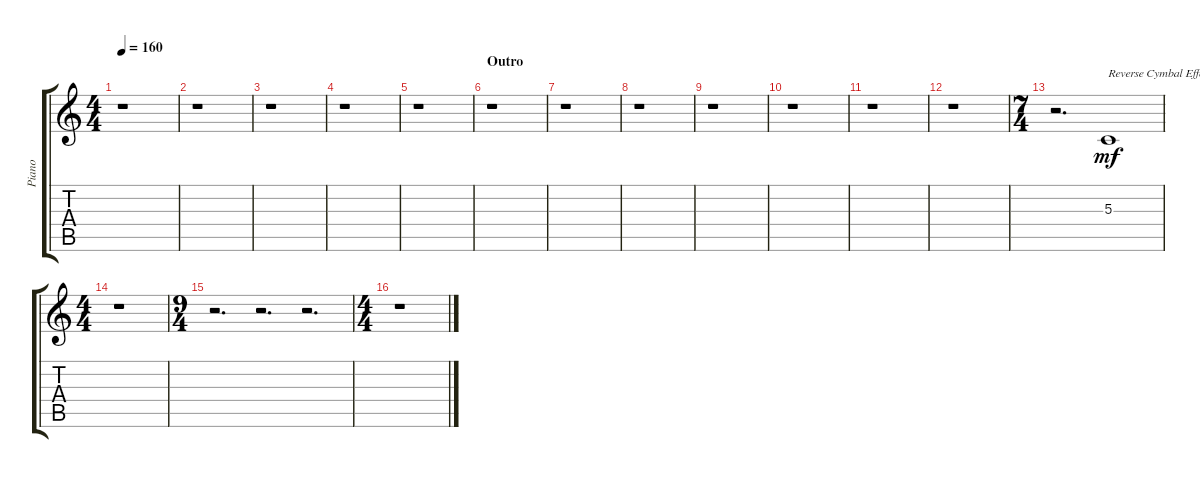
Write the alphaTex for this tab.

\track ("Piano" "Piano") {instrument acousticgrandpiano}
\staff {score tabs}
\tuning (E4 B3 G3 D3 A2 E2) {hide}
\ts (4 4)
\tempo 160
\clef g2
\ks c
r.1{dy mf} |
r.1 |
r.1 |
r.1 |
r.1 |
\section ("" "Outro")
r.1 |
r.1 |
r.1 |
r.1 |
r.1 |
r.1 |
r.1 |
\ts (7 4)
r.2{d} 5.3.1{txt "Reverse Cymbal Effect" instrument reversecymbal} |
\ts (4 4)
r.1 |
\ts (9 4)
r.2{d} r.2{d} r.2{d} |
\ts (4 4)
r.1
